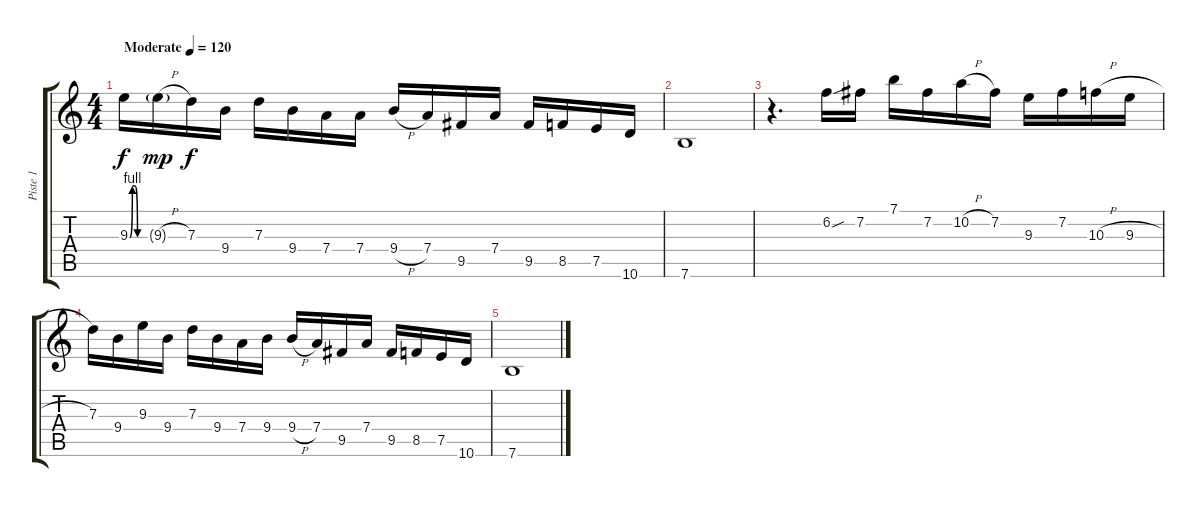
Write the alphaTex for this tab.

\track ("Piste 1" "Piste 1") {instrument acousticguitarsteel}
\staff {score tabs}
\tuning (E4 B3 G3 D3 A2 E2) {hide}
\ts (4 4)
\tempo (120 "Moderate")
\clef g2
\ks c
9.3{be (custom 0 0 10 4 20 4 30 0 60 0)}.16{dy f instrument acousticguitarsteel} 9.3{h g}.16{dy mp} 7.3.16{dy f} 9.4.16 7.3.16 9.4.16 7.4.16 7.4.16 9.4{h}.16 7.4.16 9.5.16 7.4.16 9.5.16 8.5.16 7.5.16 10.6.16 |
7.6.1 |
r.4{d} 6.2{sou}.16 7.2.16 7.1.16 7.2.16 10.2{h}.16 7.2.16 9.3.16 7.2.16 10.3{h}.16 9.3{h}.16 |
7.3.16 9.4.16 9.3.16 9.4.16 7.3.16 9.4.16 7.4.16 9.4.16 9.4{h}.16 7.4.16 9.5.16 7.4.16 9.5.16 8.5.16 7.5.16 10.6.16 |
7.6.1
